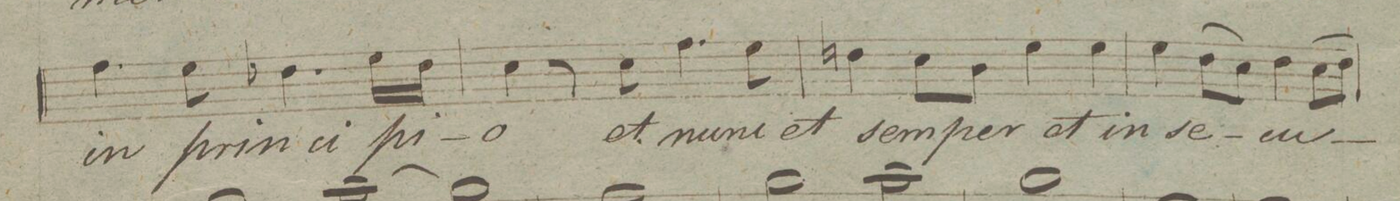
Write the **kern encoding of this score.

**kern	**text	**dynam
*I"Canto.	*	*
*clefC1	*	*
*k[]	*	*
*met(c|)	*	*
*M2/2	*	*
4.dd\	in	.
8cc\	prin-	.
4.b-X\	-ci-	.
16cc\LL	-pi-	.
16b-\JJ	.	.
=179	=179	=179
4a\	-o	.
8r	.	.
8a\	et	.
4.dd\	nunc	.
8cc\	et	.
=180	=180	=180
4bn\	sem-	.
8a\L	-per	.
8g\J	.	.
4cc\	et	.
4cc\	in	.
=181	=181	=181
4cc\	se-	.
(8b\L	.	.
8a\J)	.	.
4b\	-cu-	.
(8a\L	.	.
8b\J)	.	.
=182	=182	=182
*-	*-	*-
